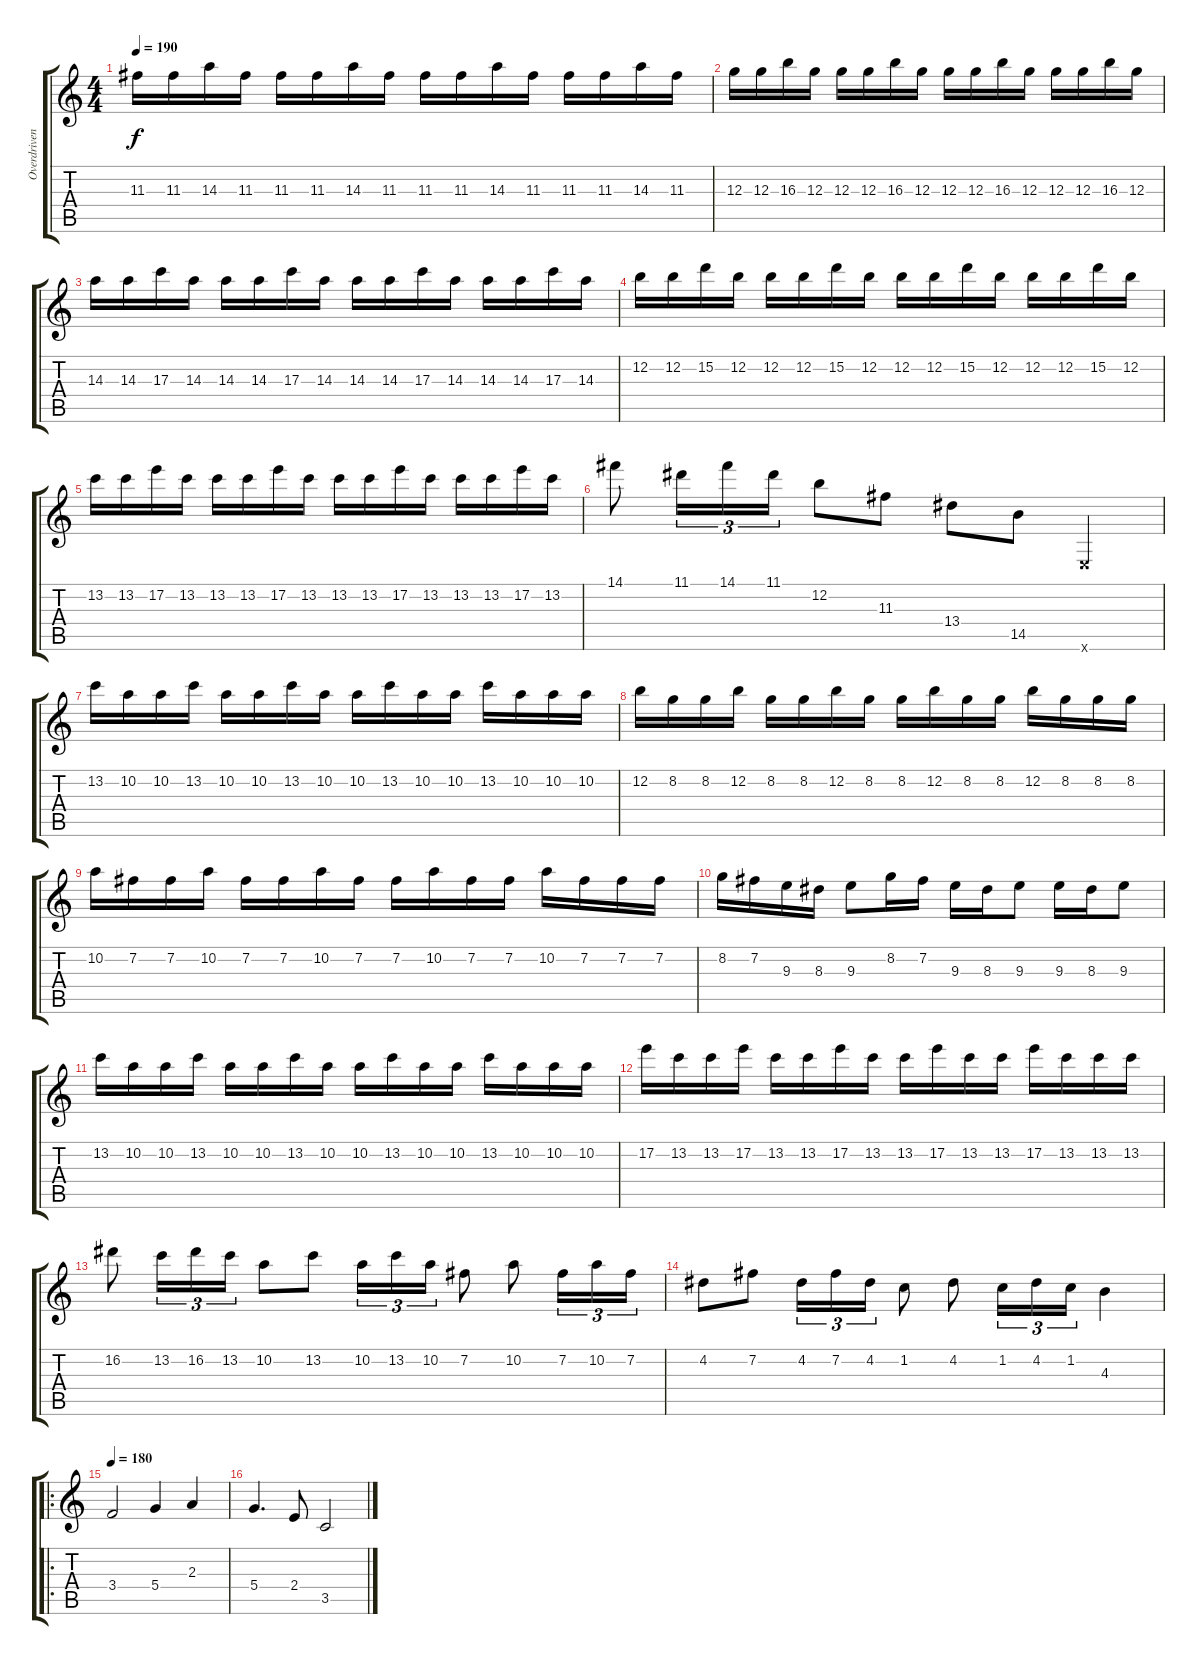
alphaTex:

\track ("Overdriven Guitar 2" "Overdriven") {instrument distortionguitar}
\staff {score tabs}
\tuning (E4 B3 G3 D3 A2 E2) {hide}
\ts (4 4)
\tempo 190
\clef g2
\ks c
11.3.16{dy f} 11.3.16 14.3.16 11.3.16 11.3.16 11.3.16 14.3.16 11.3.16 11.3.16 11.3.16 14.3.16 11.3.16 11.3.16 11.3.16 14.3.16 11.3.16 |
12.3.16 12.3.16 16.3.16 12.3.16 12.3.16 12.3.16 16.3.16 12.3.16 12.3.16 12.3.16 16.3.16 12.3.16 12.3.16 12.3.16 16.3.16 12.3.16 |
14.3.16 14.3.16 17.3.16 14.3.16 14.3.16 14.3.16 17.3.16 14.3.16 14.3.16 14.3.16 17.3.16 14.3.16 14.3.16 14.3.16 17.3.16 14.3.16 |
12.2.16 12.2.16 15.2.16 12.2.16 12.2.16 12.2.16 15.2.16 12.2.16 12.2.16 12.2.16 15.2.16 12.2.16 12.2.16 12.2.16 15.2.16 12.2.16 |
13.2.16 13.2.16 17.2.16 13.2.16 13.2.16 13.2.16 17.2.16 13.2.16 13.2.16 13.2.16 17.2.16 13.2.16 13.2.16 13.2.16 17.2.16 13.2.16 |
14.1.8 11.1.16{tu (3 2)} 14.1.16{tu (3 2)} 11.1.16{tu (3 2)} 12.2.8 11.3.8 13.4.8 14.5.8 0.6{x}.4 |
13.2.16 10.2.16 10.2.16 13.2.16 10.2.16 10.2.16 13.2.16 10.2.16 10.2.16 13.2.16 10.2.16 10.2.16 13.2.16 10.2.16 10.2.16 10.2.16 |
12.2.16 8.2.16 8.2.16 12.2.16 8.2.16 8.2.16 12.2.16 8.2.16 8.2.16 12.2.16 8.2.16 8.2.16 12.2.16 8.2.16 8.2.16 8.2.16 |
10.2.16 7.2.16 7.2.16 10.2.16 7.2.16 7.2.16 10.2.16 7.2.16 7.2.16 10.2.16 7.2.16 7.2.16 10.2.16 7.2.16 7.2.16 7.2.16 |
8.2.16 7.2.16 9.3.16 8.3.16 9.3.8 8.2.16 7.2.16 9.3.16 8.3.16 9.3.8 9.3.16 8.3.16 9.3.8 |
13.2.16 10.2.16 10.2.16 13.2.16 10.2.16 10.2.16 13.2.16 10.2.16 10.2.16 13.2.16 10.2.16 10.2.16 13.2.16 10.2.16 10.2.16 10.2.16 |
17.2.16 13.2.16 13.2.16 17.2.16 13.2.16 13.2.16 17.2.16 13.2.16 13.2.16 17.2.16 13.2.16 13.2.16 17.2.16 13.2.16 13.2.16 13.2.16 |
16.2.8 13.2.16{tu (3 2)} 16.2.16{tu (3 2)} 13.2.16{tu (3 2)} 10.2.8 13.2.8 10.2.16{tu (3 2)} 13.2.16{tu (3 2)} 10.2.16{tu (3 2)} 7.2.8 10.2.8 7.2.16{tu (3 2)} 10.2.16{tu (3 2)} 7.2.16{tu (3 2)} |
4.2.8 7.2.8 4.2.16{tu (3 2)} 7.2.16{tu (3 2)} 4.2.16{tu (3 2)} 1.2.8 4.2.8 1.2.16{tu (3 2)} 4.2.16{tu (3 2)} 1.2.16{tu (3 2)} 4.3.4 |
\ro
\tempo 180
3.4.2 5.4.4 2.3.4 |
5.4.4{d} 2.4.8 3.5.2
